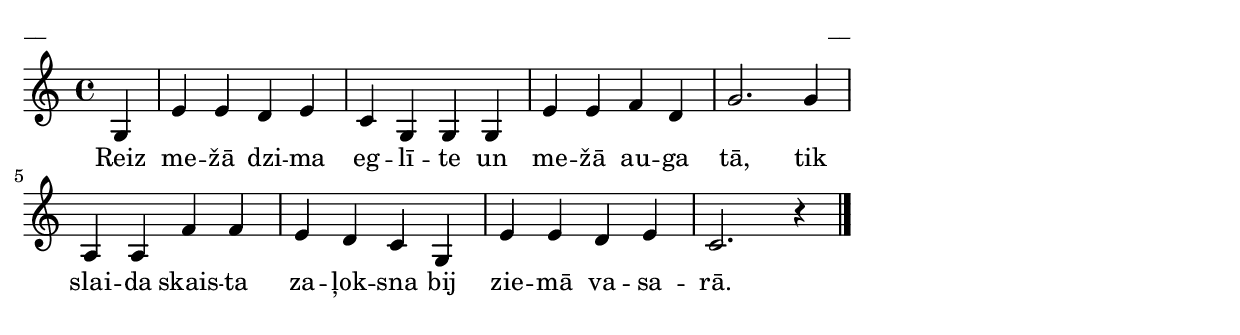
\version "2.13.16"
%\header {
%    title = "Reiz mežā dzima eglīte"
%}
\paper {
line-width = 14\cm
left-margin = 0.4\cm
between-system-padding = 0.1\cm
between-system-space = 0.1\cm
}
\layout {
indent = #0
ragged-last = ##f
}

voiceA = \relative c' {
\clef "treble"
\key c \major
\time 4/4
\partial 4*1
g4 | e'4 e d e | c4 g g g | e'4 e f d | g2. g4 | a,4 a f' f | e4 d c g | e'4 e d e | c2. r4
\bar "|."
} 

lyricA = \lyricmode {
Reiz me -- žā dzi -- ma eg -- lī -- te un me -- žā au -- ga tā, 
tik slai -- da skais -- ta za -- ļok -- sna bij zie -- mā va -- sa -- rā. 
} 

fullScore = <<
\new Staff {
<<
\new Voice = "voiceA" { \oneVoice \autoBeamOff \voiceA }
\lyricsto "voiceA" \new Lyrics \lyricA
>>
}
>>

\score {
\fullScore
\header { piece = "__" opus = "__" }
}
\markup { \with-color #(x11-color 'white) \sans \smaller "__" }
\score {
\unfoldRepeats
\fullScore
\midi {
\context { \Staff \remove "Staff_performer" }
\context { \Voice \consists "Staff_performer" }
}
}


